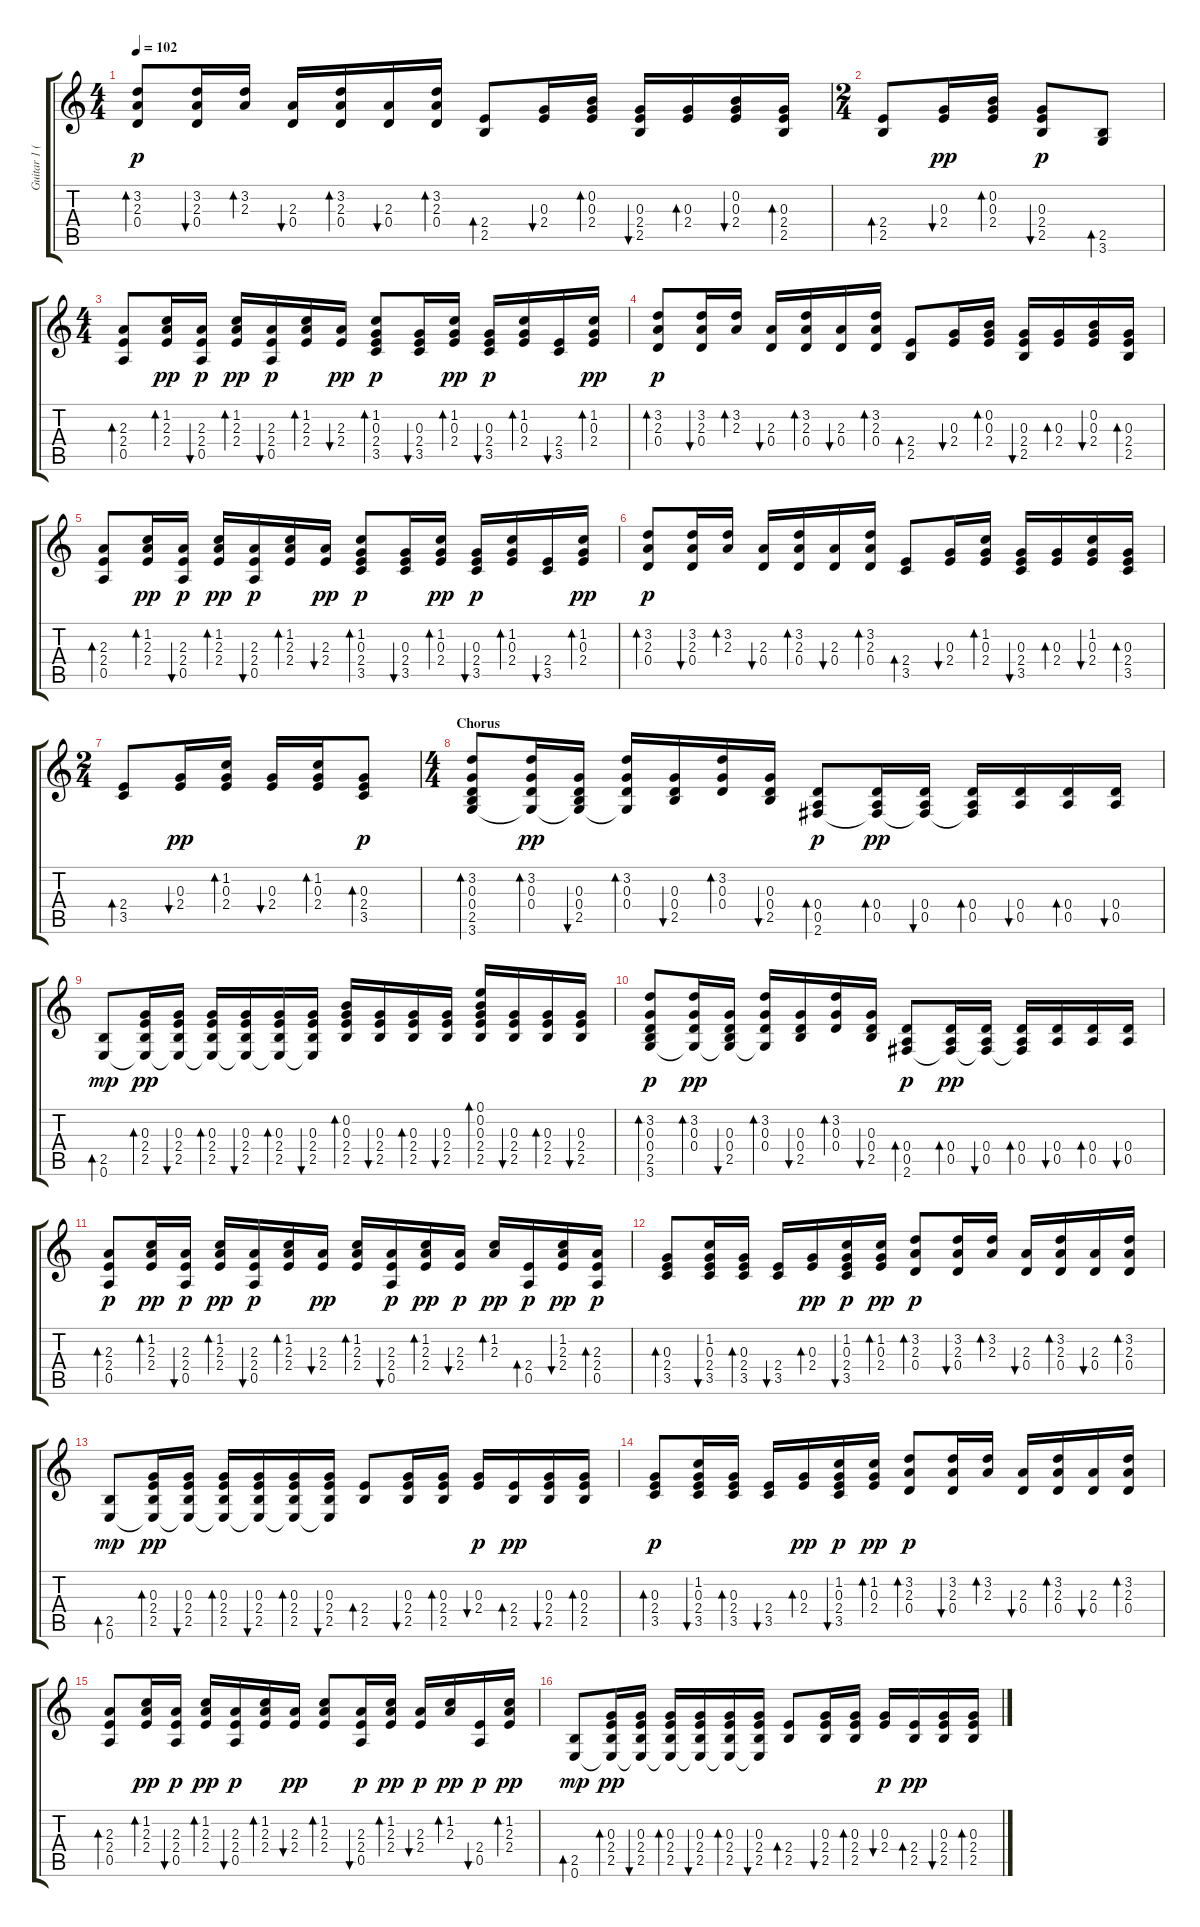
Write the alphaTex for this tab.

\track ("Guitar 1 (Chords)" "Guitar 1 (") {instrument acousticguitarsteel}
\staff {score tabs}
\tuning (E4 B3 G3 D3 A2 E2) {hide}
\ts (4 4)
\tempo 102
\clef g2
\ks c
(3.2 2.3 0.4).8{bd 120 dy p} (3.2 2.3 0.4).16{bu 120} (3.2 2.3).16{bd 120} (2.3 0.4).16{bu 120} (3.2 2.3 0.4).16{bd 120} (2.3 0.4).16{bu 120} (3.2 2.3 0.4).16{bd 120} (2.4 2.5).8{bd 120} (0.3 2.4).16{bu 120} (0.2 0.3 2.4).16{bd 120} (0.3 2.4 2.5).16{bu 120} (0.3 2.4).16{bd 120} (0.2 0.3 2.4).16{bu 120} (0.3 2.4 2.5).16{bd 120} |
\ts (2 4)
(2.4 2.5).8{bd 120} (0.3 2.4).16{bu 120 dy pp} (0.2 0.3 2.4).16{bd 120} (0.3 2.4 2.5).8{bu 120 dy p} (2.5 3.6).8{bd 120} |
\ts (4 4)
(2.3 2.4 0.5).8{bd 120} (1.2 2.3 2.4).16{bd 120 dy pp} (2.3 2.4 0.5).16{bu 120 dy p} (1.2 2.3 2.4).16{bd 120 dy pp} (2.3 2.4 0.5).16{bu 120 dy p} (1.2 2.3 2.4).16{bd 120} (2.3 2.4).16{bu 120 dy pp} (1.2 0.3 2.4 3.5).8{bd 120 dy p} (0.3 2.4 3.5).16{bu 120} (1.2 0.3 2.4).16{bd 120 dy pp} (0.3 2.4 3.5).16{bu 120 dy p} (1.2 0.3 2.4).16{bd 120} (2.4 3.5).16{bu 120} (1.2 0.3 2.4).16{bd 120 dy pp} |
(3.2 2.3 0.4).8{bd 120 dy p} (3.2 2.3 0.4).16{bu 120} (3.2 2.3).16{bd 120} (2.3 0.4).16{bu 120} (3.2 2.3 0.4).16{bd 120} (2.3 0.4).16{bu 120} (3.2 2.3 0.4).16{bd 120} (2.4 2.5).8{bd 120} (0.3 2.4).16{bu 120} (0.2 0.3 2.4).16{bd 120} (0.3 2.4 2.5).16{bu 120} (0.3 2.4).16{bd 120} (0.2 0.3 2.4).16{bu 120} (0.3 2.4 2.5).16{bd 120} |
(2.3 2.4 0.5).8{bd 120} (1.2 2.3 2.4).16{bd 120 dy pp} (2.3 2.4 0.5).16{bu 120 dy p} (1.2 2.3 2.4).16{bd 120 dy pp} (2.3 2.4 0.5).16{bu 120 dy p} (1.2 2.3 2.4).16{bd 120} (2.3 2.4).16{bu 120 dy pp} (1.2 0.3 2.4 3.5).8{bd 120 dy p} (0.3 2.4 3.5).16{bu 120} (1.2 0.3 2.4).16{bd 120 dy pp} (0.3 2.4 3.5).16{bu 120 dy p} (1.2 0.3 2.4).16{bd 120} (2.4 3.5).16{bu 120} (1.2 0.3 2.4).16{bd 120 dy pp} |
(3.2 2.3 0.4).8{bd 120 dy p} (3.2 2.3 0.4).16{bu 120} (3.2 2.3).16{bd 120} (2.3 0.4).16{bu 120} (3.2 2.3 0.4).16{bd 120} (2.3 0.4).16{bu 120} (3.2 2.3 0.4).16{bd 120} (2.4 3.5).8{bd 120} (0.3 2.4).16{bu 120} (1.2 0.3 2.4).16{bd 120} (0.3 2.4 3.5).16{bu 120} (0.3 2.4).16{bd 120} (1.2 0.3 2.4).16{bu 120} (0.3 2.4 3.5).16{bd 120} |
\ts (2 4)
(2.4 3.5).8{bd 120} (0.3 2.4).16{bu 120 dy pp} (1.2 0.3 2.4).16{bd 120} (0.3 2.4).16{bu 120} (1.2 0.3 2.4).16{bd 120} (0.3 2.4 3.5).8{bd 120 dy p} |
\ts (4 4)
\section ("" "Chorus")
(3.2 0.3 0.4 2.5 3.6).8{bd 120} (3.2 0.3 0.4 3.6{t}).16{bd 120 dy pp} (0.3 0.4 2.5 3.6{t}).16{bu 120} (3.2 0.3 0.4 3.6{t}).16{bd 120} (0.3 0.4 2.5).16{bu 120} (3.2 0.3 0.4).16{bd 120} (0.3 0.4 2.5).16{bu 120} (0.4 0.5 2.6).8{bd 120 dy p} (0.4 0.5 2.6{t}).16{bd 120 dy pp} (0.4 0.5 2.6{t}).16{bu 120} (0.4 0.5 2.6{t}).16{bd 120} (0.4 0.5).16{bu 120} (0.4 0.5).16{bd 120} (0.4 0.5).16{bu 120} |
(2.5 0.6).8{bd 120 dy mp} (0.3 2.4 2.5 0.6{t}).16{bd 120 dy pp} (0.3 2.4 2.5 0.6{t}).16{bu 120} (0.3 2.4 2.5 0.6{t}).16{bd 120} (0.3 2.4 2.5 0.6{t}).16{bu 120} (0.3 2.4 2.5 0.6{t}).16{bd 120} (0.3 2.4 2.5 0.6{t}).16{bu 120} (0.2 0.3 2.4 2.5).16{bd 120} (0.3 2.4 2.5).16{bu 120} (0.3 2.4 2.5).16{bd 120} (0.3 2.4 2.5).16{bu 120} (0.1 0.2 0.3 2.4 2.5).16{bd 120} (0.3 2.4 2.5).16{bu 120} (0.3 2.4 2.5).16{bd 120} (0.3 2.4 2.5).16{bu 120} |
(3.2 0.3 0.4 2.5 3.6).8{bd 120 dy p} (3.2 0.3 0.4 3.6{t}).16{bd 120 dy pp} (0.3 0.4 2.5 3.6{t}).16{bu 120} (3.2 0.3 0.4 3.6{t}).16{bd 120} (0.3 0.4 2.5).16{bu 120} (3.2 0.3 0.4).16{bd 120} (0.3 0.4 2.5).16{bu 120} (0.4 0.5 2.6).8{bd 120 dy p} (0.4 0.5 2.6{t}).16{bd 120 dy pp} (0.4 0.5 2.6{t}).16{bu 120} (0.4 0.5 2.6{t}).16{bd 120} (0.4 0.5).16{bu 120} (0.4 0.5).16{bd 120} (0.4 0.5).16{bu 120} |
(2.3 2.4 0.5).8{bd 120 dy p} (1.2 2.3 2.4).16{bd 120 dy pp} (2.3 2.4 0.5).16{bu 120 dy p} (1.2 2.3 2.4).16{bd 120 dy pp} (2.3 2.4 0.5).16{bu 120 dy p} (1.2 2.3 2.4).16{bd 120} (2.3 2.4).16{bu 120 dy pp} (1.2 2.3 2.4).16{bd 120} (2.3 2.4 0.5).16{bu 120 dy p} (1.2 2.3 2.4).16{bd 120 dy pp} (2.3 2.4).16{bu 120 dy p} (1.2 2.3).16{bd 120 dy pp} (2.4 0.5).16{bd 120 dy p} (1.2 2.3 2.4).16{bu 120 dy pp} (2.3 2.4 0.5).16{bd 120 dy p} |
(0.3 2.4 3.5).8{bd 120} (1.2 0.3 2.4 3.5).16{bu 120} (0.3 2.4 3.5).16{bd 120} (2.4 3.5).16{bu 120} (0.3 2.4).16{bd 120 dy pp} (1.2 0.3 2.4 3.5).16{bu 120 dy p} (1.2 0.3 2.4).16{bd 120 dy pp} (3.2 2.3 0.4).8{bd 120 dy p} (3.2 2.3 0.4).16{bu 120} (3.2 2.3).16{bd 120} (2.3 0.4).16{bu 120} (3.2 2.3 0.4).16{bd 120} (2.3 0.4).16{bu 120} (3.2 2.3 0.4).16{bd 120} |
(2.5 0.6).8{bd 120 dy mp} (0.3 2.4 2.5 0.6{t}).16{bd 120 dy pp} (0.3 2.4 2.5 0.6{t}).16{bu 120} (0.3 2.4 2.5 0.6{t}).16{bd 120} (0.3 2.4 2.5 0.6{t}).16{bu 120} (0.3 2.4 2.5 0.6{t}).16{bd 120} (0.3 2.4 2.5 0.6{t}).16{bu 120} (2.4 2.5).8{bd 120} (0.3 2.4 2.5).16{bu 120} (0.3 2.4 2.5).16{bd 120} (0.3 2.4).16{bu 120 dy p} (2.4 2.5).16{bd 120 dy pp} (0.3 2.4 2.5).16{bu 120} (0.3 2.4 2.5).16{bd 120} |
(0.3 2.4 3.5).8{bd 120 dy p} (1.2 0.3 2.4 3.5).16{bu 120} (0.3 2.4 3.5).16{bd 120} (2.4 3.5).16{bu 120} (0.3 2.4).16{bd 120 dy pp} (1.2 0.3 2.4 3.5).16{bu 120 dy p} (1.2 0.3 2.4).16{bd 120 dy pp} (3.2 2.3 0.4).8{bd 120 dy p} (3.2 2.3 0.4).16{bu 120} (3.2 2.3).16{bd 120} (2.3 0.4).16{bu 120} (3.2 2.3 0.4).16{bd 120} (2.3 0.4).16{bu 120} (3.2 2.3 0.4).16{bd 120} |
(2.3 2.4 0.5).8{bd 120} (1.2 2.3 2.4).16{bd 120 dy pp} (2.3 2.4 0.5).16{bu 120 dy p} (1.2 2.3 2.4).16{bd 120 dy pp} (2.3 2.4 0.5).16{bu 120 dy p} (1.2 2.3 2.4).16{bd 120} (2.3 2.4).16{bu 120 dy pp} (1.2 2.3 2.4).8{bd 120} (2.3 2.4 0.5).16{bu 120 dy p} (1.2 2.3 2.4).16{bd 120 dy pp} (2.3 2.4).16{bu 120 dy p} (1.2 2.3).16{bd 120 dy pp} (2.4 0.5).16{bu 120 dy p} (1.2 2.3 2.4).16{bd 120 dy pp} |
(2.5 0.6).8{bd 120 dy mp} (0.3 2.4 2.5 0.6{t}).16{bd 120 dy pp} (0.3 2.4 2.5 0.6{t}).16{bu 120} (0.3 2.4 2.5 0.6{t}).16{bd 120} (0.3 2.4 2.5 0.6{t}).16{bu 120} (0.3 2.4 2.5 0.6{t}).16{bd 120} (0.3 2.4 2.5 0.6{t}).16{bu 120} (2.4 2.5).8{bd 120} (0.3 2.4 2.5).16{bu 120} (0.3 2.4 2.5).16{bd 120} (0.3 2.4).16{bu 120 dy p} (2.4 2.5).16{bd 120 dy pp} (0.3 2.4 2.5).16{bu 120} (0.3 2.4 2.5).16{bd 120}
